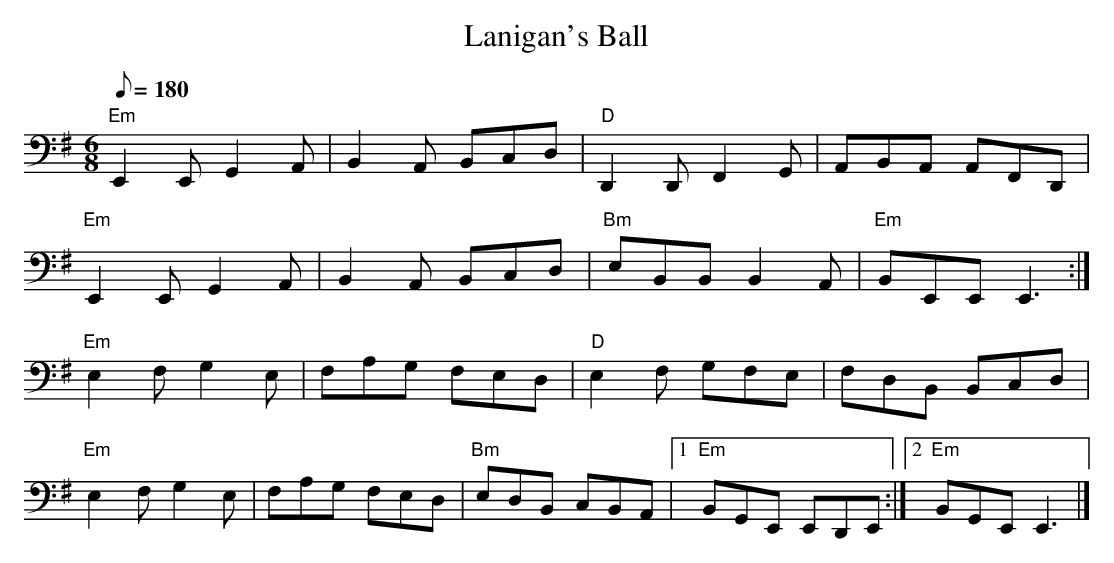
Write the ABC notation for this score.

X:1
T:Lanigan's Ball
M:6/8
L:1/8
Q:180
K:Em clef=bass middle=d
"Em" E2E G2A|B2A Bcd| "D" D2D F2G|ABA AFD|
"Em" E2E G2A|B2A Bcd|"Bm" eBB B2A| "Em" BEE E3:|
"Em" e2f g2e|fag fed| "D" e2f gfe|fdB Bcd|
"Em" e2f g2e|fag fed| "Bm" edB cBA|[1 "Em" BGE EDE:|[2 "Em" BGE E3|]
